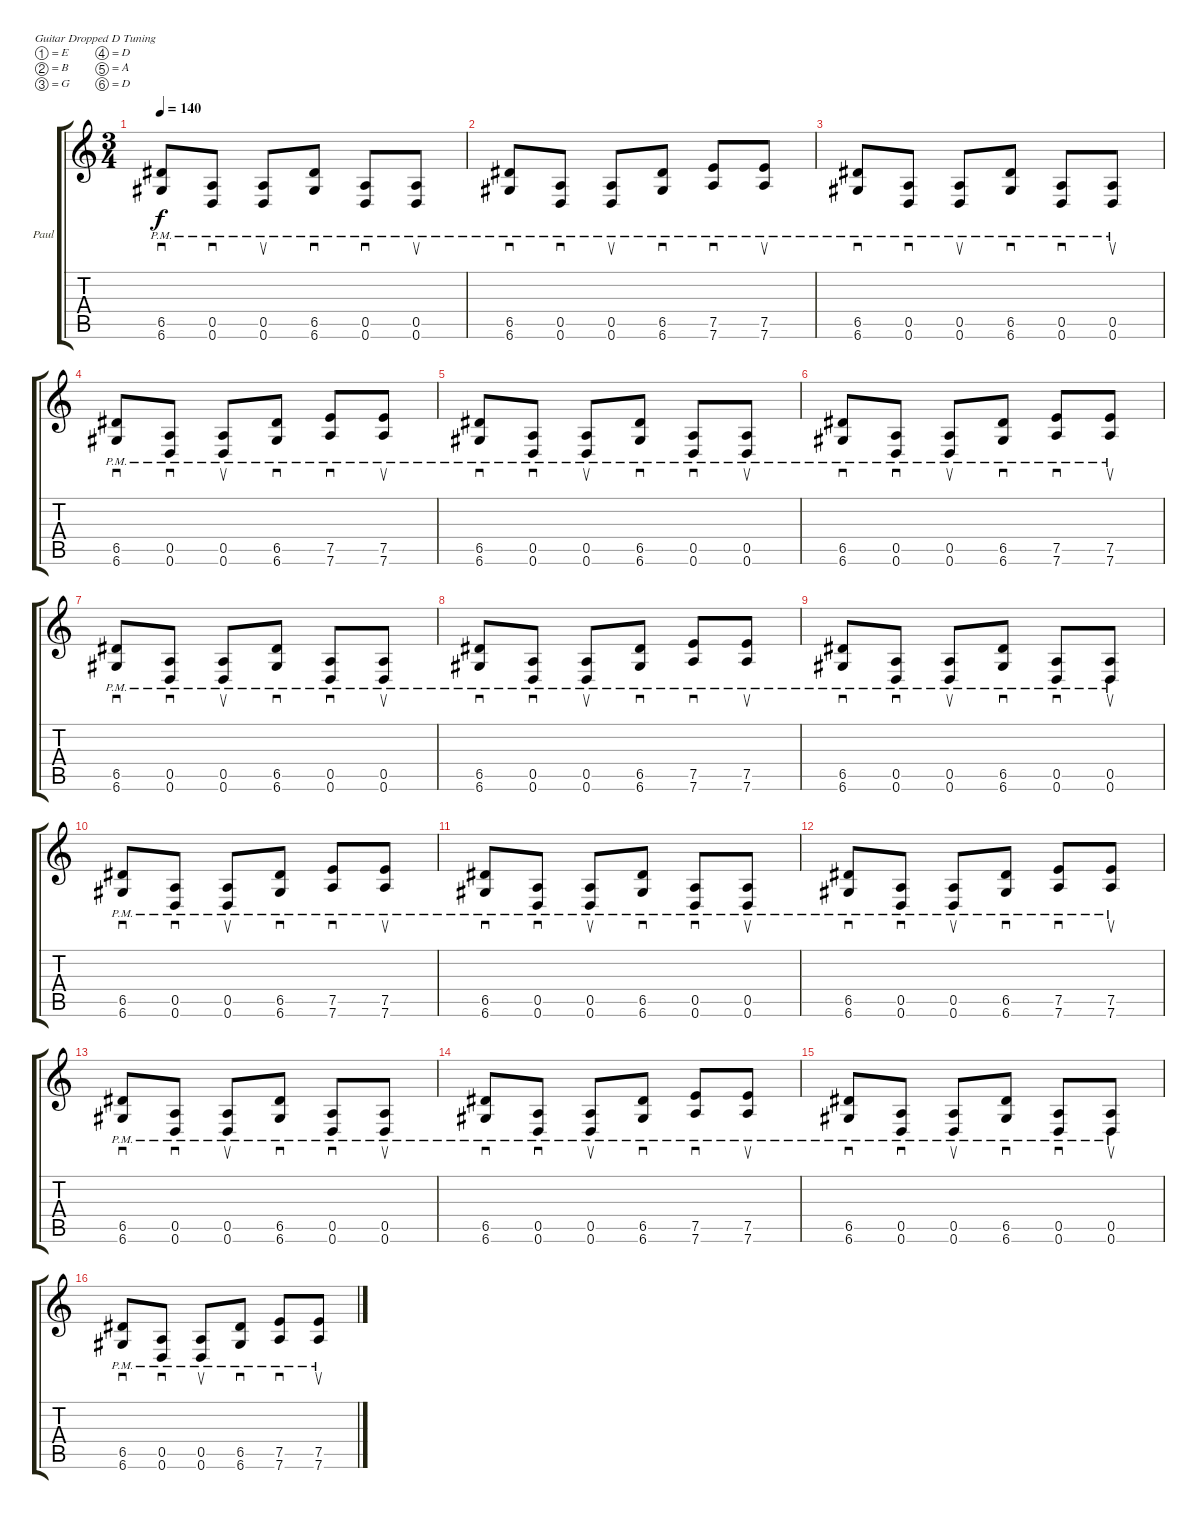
\bracketExtendMode groupsimilarinstruments
\firstSystemTrackNameOrientation horizontal
\otherSystemsTrackNameOrientation horizontal
\track ("Paul Landers" "Paul") {instrument overdrivenguitar}
\staff {score tabs}
\tuning (E4 B3 G3 D3 A2 D2)
\ts (3 4)
\tempo 140
\clef g2
\ks c
(6.5{pm} 6.6{pm}).8{sd dy f} (0.5{pm} 0.6{pm}).8{sd} (0.5{pm} 0.6{pm}).8{su} (6.5{pm} 6.6{pm}).8{sd} (0.5{pm} 0.6{pm}).8{sd} (0.5{pm} 0.6{pm}).8{su} |
(6.5{pm} 6.6{pm}).8{sd} (0.5{pm} 0.6{pm}).8{sd} (0.5{pm} 0.6{pm}).8{su} (6.5{pm} 6.6{pm}).8{sd} (7.5{pm} 7.6{pm}).8{sd} (7.5{pm} 7.6{pm}).8{su} |
(6.5{pm} 6.6{pm}).8{sd} (0.5{pm} 0.6{pm}).8{sd} (0.5{pm} 0.6{pm}).8{su} (6.5{pm} 6.6{pm}).8{sd} (0.5{pm} 0.6{pm}).8{sd} (0.5{pm} 0.6{pm}).8{su} |
(6.5{pm} 6.6{pm}).8{sd} (0.5{pm} 0.6{pm}).8{sd} (0.5{pm} 0.6{pm}).8{su} (6.5{pm} 6.6{pm}).8{sd} (7.5{pm} 7.6{pm}).8{sd} (7.5{pm} 7.6{pm}).8{su} |
(6.5{pm} 6.6{pm}).8{sd} (0.5{pm} 0.6{pm}).8{sd} (0.5{pm} 0.6{pm}).8{su} (6.5{pm} 6.6{pm}).8{sd} (0.5{pm} 0.6{pm}).8{sd} (0.5{pm} 0.6{pm}).8{su} |
(6.5{pm} 6.6{pm}).8{sd} (0.5{pm} 0.6{pm}).8{sd} (0.5{pm} 0.6{pm}).8{su} (6.5{pm} 6.6{pm}).8{sd} (7.5{pm} 7.6{pm}).8{sd} (7.5{pm} 7.6{pm}).8{su} |
(6.5{pm} 6.6{pm}).8{sd} (0.5{pm} 0.6{pm}).8{sd} (0.5{pm} 0.6{pm}).8{su} (6.5{pm} 6.6{pm}).8{sd} (0.5{pm} 0.6{pm}).8{sd} (0.5{pm} 0.6{pm}).8{su} |
(6.5{pm} 6.6{pm}).8{sd} (0.5{pm} 0.6{pm}).8{sd} (0.5{pm} 0.6{pm}).8{su} (6.5{pm} 6.6{pm}).8{sd} (7.5{pm} 7.6{pm}).8{sd} (7.5{pm} 7.6{pm}).8{su} |
(6.5{pm} 6.6{pm}).8{sd} (0.5{pm} 0.6{pm}).8{sd} (0.5{pm} 0.6{pm}).8{su} (6.5{pm} 6.6{pm}).8{sd} (0.5{pm} 0.6{pm}).8{sd} (0.5{pm} 0.6{pm}).8{su} |
(6.5{pm} 6.6{pm}).8{sd} (0.5{pm} 0.6{pm}).8{sd} (0.5{pm} 0.6{pm}).8{su} (6.5{pm} 6.6{pm}).8{sd} (7.5{pm} 7.6{pm}).8{sd} (7.5{pm} 7.6{pm}).8{su} |
(6.5{pm} 6.6{pm}).8{sd} (0.5{pm} 0.6{pm}).8{sd} (0.5{pm} 0.6{pm}).8{su} (6.5{pm} 6.6{pm}).8{sd} (0.5{pm} 0.6{pm}).8{sd} (0.5{pm} 0.6{pm}).8{su} |
(6.5{pm} 6.6{pm}).8{sd} (0.5{pm} 0.6{pm}).8{sd} (0.5{pm} 0.6{pm}).8{su} (6.5{pm} 6.6{pm}).8{sd} (7.5{pm} 7.6{pm}).8{sd} (7.5{pm} 7.6{pm}).8{su} |
(6.5{pm} 6.6{pm}).8{sd} (0.5{pm} 0.6{pm}).8{sd} (0.5{pm} 0.6{pm}).8{su} (6.5{pm} 6.6{pm}).8{sd} (0.5{pm} 0.6{pm}).8{sd} (0.5{pm} 0.6{pm}).8{su} |
(6.5{pm} 6.6{pm}).8{sd} (0.5{pm} 0.6{pm}).8{sd} (0.5{pm} 0.6{pm}).8{su} (6.5{pm} 6.6{pm}).8{sd} (7.5{pm} 7.6{pm}).8{sd} (7.5{pm} 7.6{pm}).8{su} |
(6.5{pm} 6.6{pm}).8{sd} (0.5{pm} 0.6{pm}).8{sd} (0.5{pm} 0.6{pm}).8{su} (6.5{pm} 6.6{pm}).8{sd} (0.5{pm} 0.6{pm}).8{sd} (0.5{pm} 0.6{pm}).8{su} |
(6.5{pm} 6.6{pm}).8{sd} (0.5{pm} 0.6{pm}).8{sd} (0.5{pm} 0.6{pm}).8{su} (6.5{pm} 6.6{pm}).8{sd} (7.5{pm} 7.6{pm}).8{sd} (7.5{pm} 7.6{pm}).8{su}
